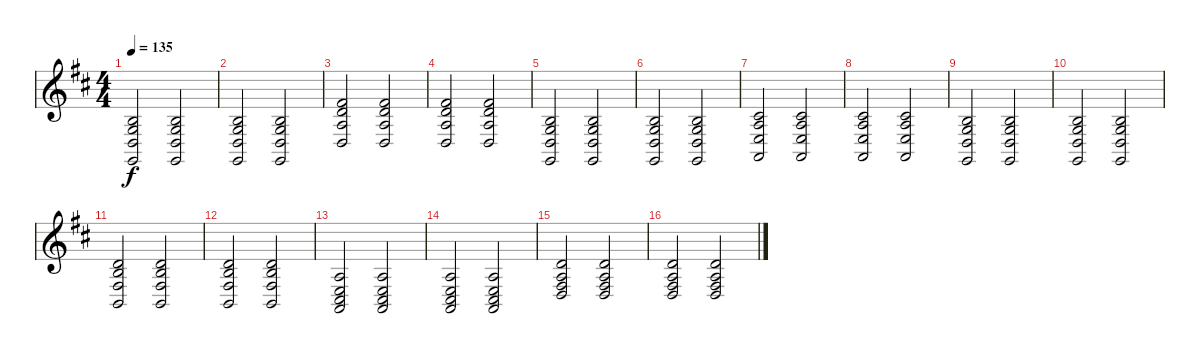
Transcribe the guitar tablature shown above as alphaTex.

\track "" {instrument acousticgrandpiano}
\staff {score}
\tuning (E4 B3 G3 D3 A2 E2) {hide}
\ts (4 4)
\tempo 135
\clef g2
\ks d
(0.2 0.3 0.4 3.6).2{dy f} (0.2 0.3 0.4 3.6).2 |
(0.2 0.3 0.4 3.6).2 (0.2 0.3 0.4 3.6).2 |
(2.1 3.2 2.3 0.4).2 (2.1 3.2 2.3 0.4).2 |
(2.1 3.2 2.3 0.4).2 (2.1 3.2 2.3 0.4).2 |
(0.2 0.3 0.4 3.6).2 (0.2 0.3 0.4 3.6).2 |
(0.2 0.3 0.4 3.6).2 (0.2 0.3 0.4 3.6).2 |
(2.2 2.3 2.4 0.5).2 (2.2 2.3 2.4 0.5).2 |
(2.2 2.3 2.4 0.5).2 (2.2 2.3 2.4 0.5).2 |
(0.2 0.3 0.4 3.6).2 (0.2 0.3 0.4 3.6).2 |
(0.2 0.3 0.4 3.6).2 (0.2 0.3 0.4 3.6).2 |
(0.2 7.3 4.4 2.5).2 (0.2 7.3 4.4 2.5).2 |
(0.2 7.3 4.4 2.5).2 (0.2 7.3 4.4 2.5).2 |
(2.3 2.4 0.5 9.6).2 (2.3 2.4 0.5 9.6).2 |
(2.3 2.4 0.5 9.6).2 (2.3 2.4 0.5 9.6).2 |
(3.2 2.3 0.4 9.5).2 (3.2 2.3 0.4 9.5).2 |
(3.2 2.3 0.4 9.5).2 (3.2 2.3 0.4 9.5).2
